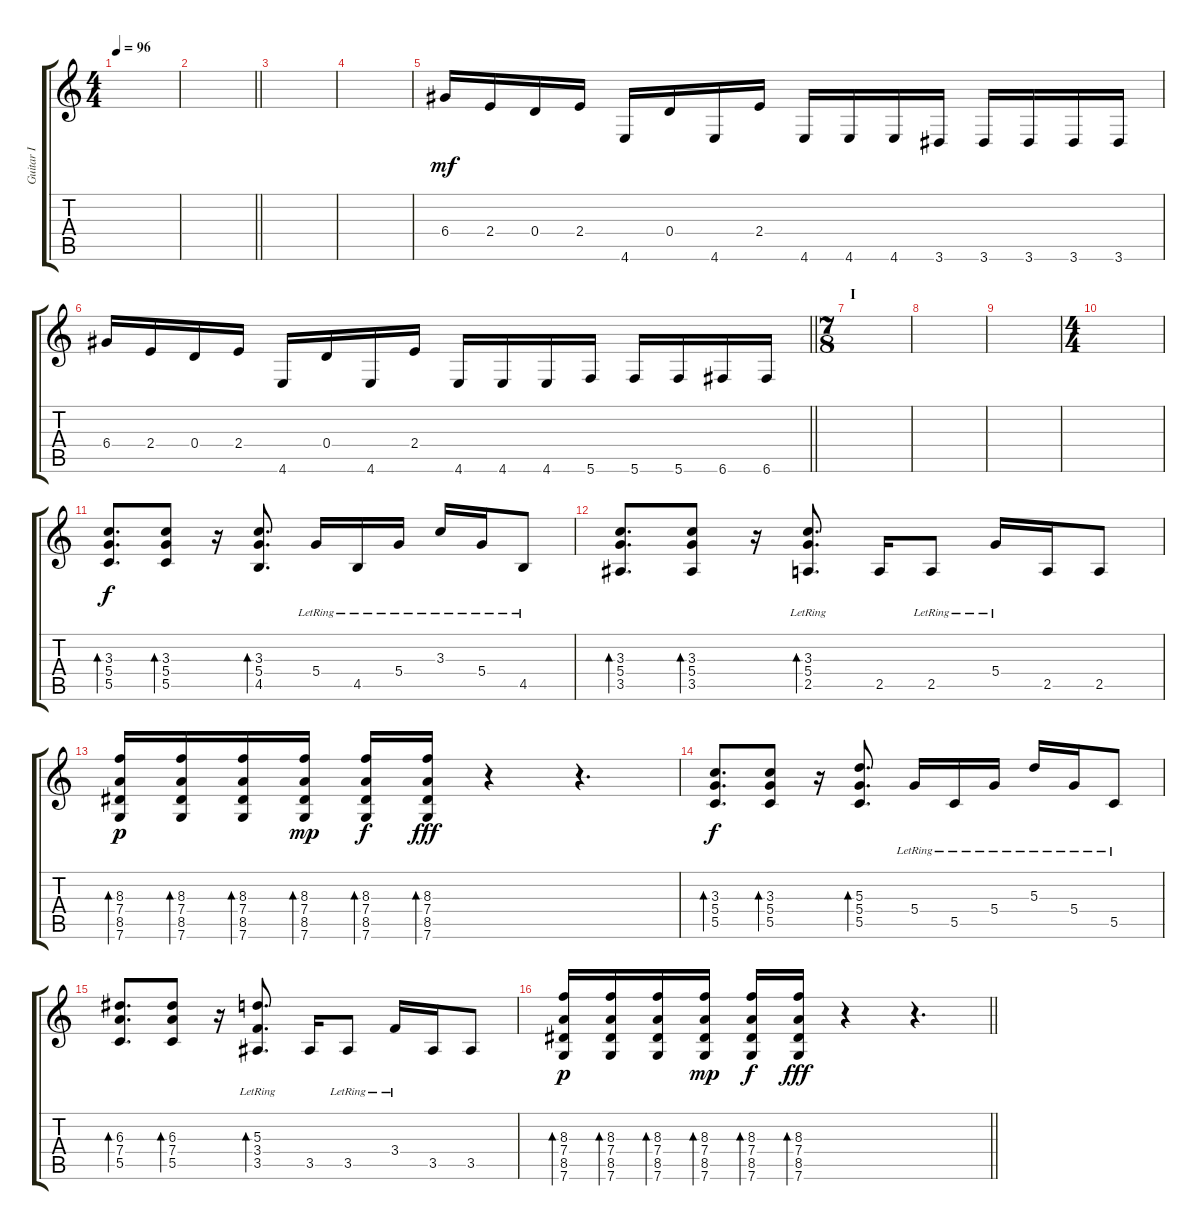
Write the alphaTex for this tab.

\track ("Guitar I" "Guitar I") {instrument overdrivenguitar}
\staff {score tabs}
\tuning (G4 E4 A3 D3 G2 C2) {hide}
\ts (4 4)
\tempo 96
\clef g2
\ks c
|
\barLineRight lightlight
|
|
|
6.4.16{dy mf} 2.4.16 0.4.16 2.4.16 4.6.16 0.4.16 4.6.16 2.4.16 4.6.16 4.6.16 4.6.16 3.6.16 3.6.16 3.6.16 3.6.16 3.6.16 |
\barLineRight lightlight
6.4.16 2.4.16 0.4.16 2.4.16 4.6.16 0.4.16 4.6.16 2.4.16 4.6.16 4.6.16 4.6.16 5.6.16 5.6.16 5.6.16 6.6.16 6.6.16 |
\ts (7 8)
\section ("" "I")
|
|
|
\ts (4 4)
|
(3.3 5.4 5.5).8{d bd 60 dy f} (3.3 5.4 5.5).8{bd 60} r.16 (3.3 5.4 4.5).8{d bd 60} 5.4{lr}.16 4.5{lr}.16 5.4{lr}.16 3.3{lr}.16 5.4{lr}.16 4.5{lr}.8 |
(3.3 5.4 3.5).8{d bd 60} (3.3 5.4 3.5).8{bd 60} r.16 (3.3{lr} 5.4{lr} 2.5{lr}).8{d bd 60} 2.5.16 2.5{lr}.8 5.4{lr}.16 2.5.16 2.5.8 |
(8.3 7.4 8.5 7.6).16{bd 60 dy p} (8.3 7.4 8.5 7.6).16{bd 60} (8.3 7.4 8.5 7.6).16{bd 60} (8.3 7.4 8.5 7.6).16{bd 60 dy mp} (8.3 7.4 8.5 7.6).16{bd 60 dy f} (8.3 7.4 8.5 7.6).16{bd 60 dy fff} r.4 r.4{d} |
(3.3 5.4 5.5).8{d bd 60 dy f} (3.3 5.4 5.5).8{bd 60} r.16 (5.3 5.4 5.5).8{d bd 60} 5.4{lr}.16 5.5{lr}.16 5.4{lr}.16 5.3{lr}.16 5.4{lr}.16 5.5{lr}.8 |
(6.3 7.4 5.5).8{d bd 60} (6.3 7.4 5.5).8{bd 60} r.16 (5.3{lr} 3.4{lr} 3.5{lr}).8{d bd 60} 3.5.16 3.5{lr}.8 3.4{lr}.16 3.5.16 3.5.8 |
\barLineRight lightlight
(8.3 7.4 8.5 7.6).16{bd 60 dy p} (8.3 7.4 8.5 7.6).16{bd 60} (8.3 7.4 8.5 7.6).16{bd 60} (8.3 7.4 8.5 7.6).16{bd 60 dy mp} (8.3 7.4 8.5 7.6).16{bd 60 dy f} (8.3 7.4 8.5 7.6).16{bd 60 dy fff} r.4 r.4{d instrument overdrivenguitar}
